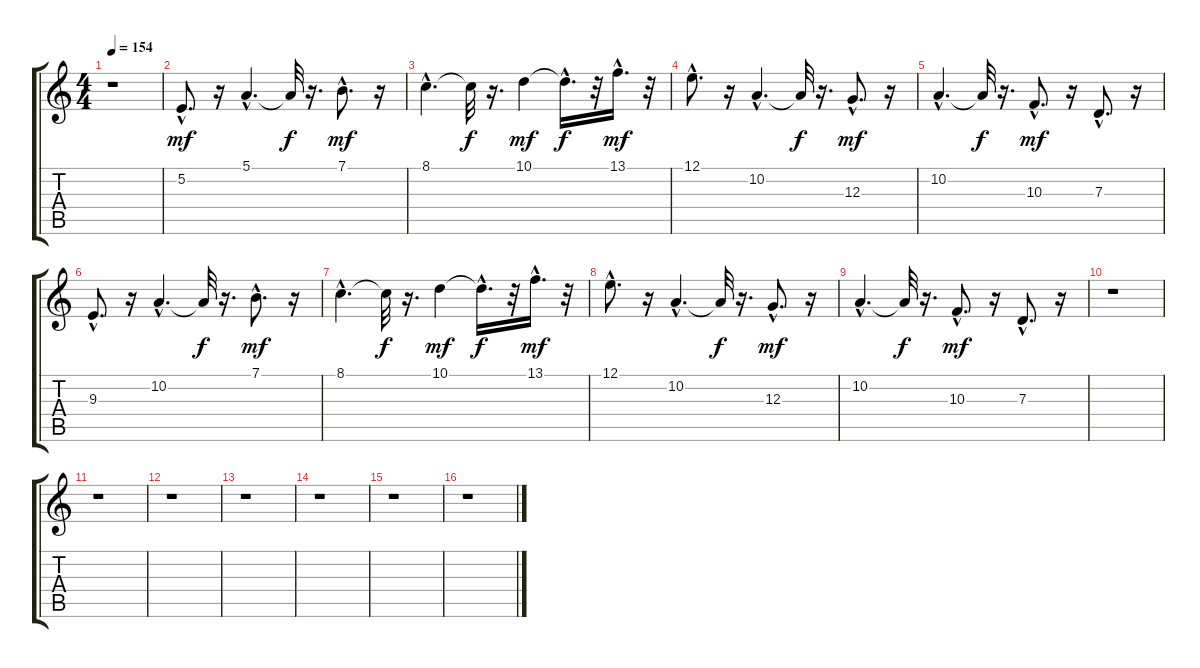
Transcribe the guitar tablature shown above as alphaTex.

\track "" {instrument flute}
\staff {score tabs}
\tuning (E4 B3 G3 D3 A2 E2) {hide}
\ts (4 4)
\tempo 154
\clef g2
\ks c
r.1{dy mf} |
5.2{hac}.8{d} r.16 5.1{hac}.4{d} 5.1{t}.32{dy f} r.16{d} 7.1{hac}.8{d dy mf} r.16 |
8.1{hac}.4{d} 8.1{t}.32{dy f} r.16{d} 10.1.4{dy mf} 10.1{hac t}.16{d dy f} r.32 13.1{hac}.16{d dy mf} r.32 |
12.1{hac}.8{d} r.16 10.2{hac}.4{d} 10.2{t}.32{dy f} r.16{d} 12.3{hac}.8{d dy mf} r.16 |
10.2{hac}.4{d} 10.2{t}.32{dy f} r.16{d} 10.3{hac}.8{d dy mf} r.16 7.3{hac}.8{d} r.16 |
9.3{hac}.8{d} r.16 10.2{hac}.4{d} 10.2{t}.32{dy f} r.16{d} 7.1{hac}.8{d dy mf} r.16 |
8.1{hac}.4{d} 8.1{t}.32{dy f} r.16{d} 10.1.4{dy mf} 10.1{hac t}.16{d dy f} r.32 13.1{hac}.16{d dy mf} r.32 |
12.1{hac}.8{d} r.16 10.2{hac}.4{d} 10.2{t}.32{dy f} r.16{d} 12.3{hac}.8{d dy mf} r.16 |
10.2{hac}.4{d} 10.2{t}.32{dy f} r.16{d} 10.3{hac}.8{d dy mf} r.16 7.3{hac}.8{d} r.16 |
r.1 |
r.1 |
r.1 |
r.1 |
r.1 |
r.1 |
r.1
